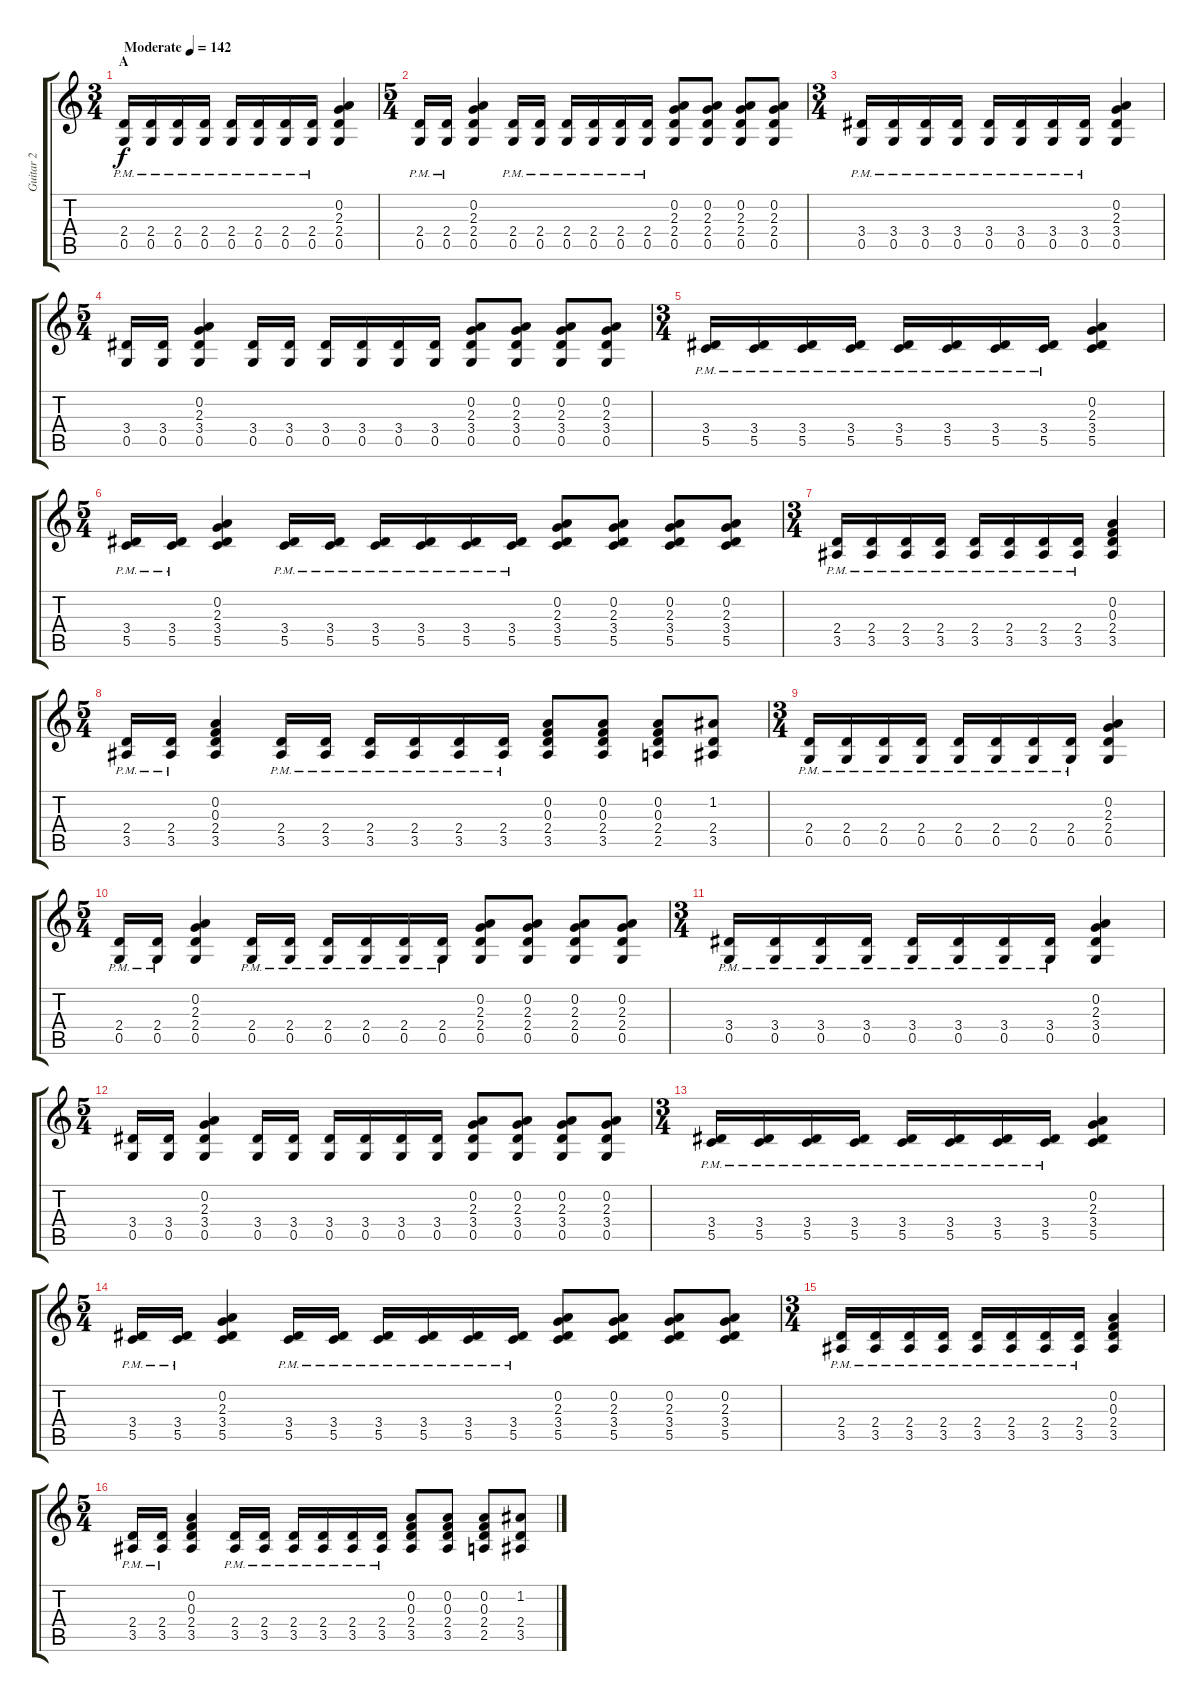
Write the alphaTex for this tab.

\track ("Guitar 2" "Guitar 2") {instrument distortionguitar}
\staff {score tabs}
\tuning (D4 A3 F3 C3 G2 C2) {hide}
\ts (3 4)
\section ("" "A")
\tempo (142 "Moderate")
\clef g2
\ks c
(2.4{pm} 0.5{pm}).16{dy f instrument distortionguitar} (2.4{pm} 0.5{pm}).16 (2.4{pm} 0.5{pm}).16 (2.4{pm} 0.5{pm}).16 (2.4{pm} 0.5{pm}).16 (2.4{pm} 0.5{pm}).16 (2.4{pm} 0.5{pm}).16 (2.4{pm} 0.5{pm}).16 (0.2 2.3 2.4 0.5).4 |
\ts (5 4)
(2.4{pm} 0.5{pm}).16 (2.4{pm} 0.5{pm}).16 (0.2 2.3 2.4 0.5).4 (2.4{pm} 0.5{pm}).16 (2.4{pm} 0.5{pm}).16 (2.4{pm} 0.5{pm}).16 (2.4{pm} 0.5{pm}).16 (2.4{pm} 0.5{pm}).16 (2.4{pm} 0.5{pm}).16 (0.2 2.3 2.4 0.5).8 (0.2 2.3 2.4 0.5).8 (0.2 2.3 2.4 0.5).8 (0.2 2.3 2.4 0.5).8 |
\ts (3 4)
(3.4{pm} 0.5{pm}).16 (3.4{pm} 0.5{pm}).16 (3.4{pm} 0.5{pm}).16 (3.4{pm} 0.5{pm}).16 (3.4{pm} 0.5{pm}).16 (3.4{pm} 0.5{pm}).16 (3.4{pm} 0.5{pm}).16 (3.4{pm} 0.5{pm}).16 (0.2 2.3 3.4 0.5).4 |
\ts (5 4)
(3.4 0.5).16 (3.4 0.5).16 (0.2 2.3 3.4 0.5).4 (3.4 0.5).16 (3.4 0.5).16 (3.4 0.5).16 (3.4 0.5).16 (3.4 0.5).16 (3.4 0.5).16 (0.2 2.3 3.4 0.5).8 (0.2 2.3 3.4 0.5).8 (0.2 2.3 3.4 0.5).8 (0.2 2.3 3.4 0.5).8 |
\ts (3 4)
(3.4{pm} 5.5{pm}).16 (3.4{pm} 5.5{pm}).16 (3.4{pm} 5.5{pm}).16 (3.4{pm} 5.5{pm}).16 (3.4{pm} 5.5{pm}).16 (3.4{pm} 5.5{pm}).16 (3.4{pm} 5.5{pm}).16 (3.4{pm} 5.5{pm}).16 (0.2 2.3 3.4 5.5).4 |
\ts (5 4)
(3.4{pm} 5.5{pm}).16 (3.4{pm} 5.5{pm}).16 (0.2 2.3 3.4 5.5).4 (3.4{pm} 5.5{pm}).16 (3.4{pm} 5.5{pm}).16 (3.4{pm} 5.5{pm}).16 (3.4{pm} 5.5{pm}).16 (3.4{pm} 5.5{pm}).16 (3.4{pm} 5.5{pm}).16 (0.2 2.3 3.4 5.5).8 (0.2 2.3 3.4 5.5).8 (0.2 2.3 3.4 5.5).8 (0.2 2.3 3.4 5.5).8 |
\ts (3 4)
(2.4{pm} 3.5{pm}).16 (2.4{pm} 3.5{pm}).16 (2.4{pm} 3.5{pm}).16 (2.4{pm} 3.5{pm}).16 (2.4{pm} 3.5{pm}).16 (2.4{pm} 3.5{pm}).16 (2.4{pm} 3.5{pm}).16 (2.4{pm} 3.5{pm}).16 (0.2 0.3 2.4 3.5).4 |
\ts (5 4)
(2.4{pm} 3.5{pm}).16 (2.4{pm} 3.5{pm}).16 (0.2 0.3 2.4 3.5).4 (2.4{pm} 3.5{pm}).16 (2.4{pm} 3.5{pm}).16 (2.4{pm} 3.5{pm}).16 (2.4{pm} 3.5{pm}).16 (2.4{pm} 3.5{pm}).16 (2.4{pm} 3.5{pm}).16 (0.2 0.3 2.4 3.5).8 (0.2 0.3 2.4 3.5).8 (0.2 0.3 2.4 2.5).8 (1.2 2.4 3.5).8 |
\ts (3 4)
(2.4{pm} 0.5{pm}).16 (2.4{pm} 0.5{pm}).16 (2.4{pm} 0.5{pm}).16 (2.4{pm} 0.5{pm}).16 (2.4{pm} 0.5{pm}).16 (2.4{pm} 0.5{pm}).16 (2.4{pm} 0.5{pm}).16 (2.4{pm} 0.5{pm}).16 (0.2 2.3 2.4 0.5).4 |
\ts (5 4)
(2.4{pm} 0.5{pm}).16 (2.4{pm} 0.5{pm}).16 (0.2 2.3 2.4 0.5).4 (2.4{pm} 0.5{pm}).16 (2.4{pm} 0.5{pm}).16 (2.4{pm} 0.5{pm}).16 (2.4{pm} 0.5{pm}).16 (2.4{pm} 0.5{pm}).16 (2.4{pm} 0.5{pm}).16 (0.2 2.3 2.4 0.5).8 (0.2 2.3 2.4 0.5).8 (0.2 2.3 2.4 0.5).8 (0.2 2.3 2.4 0.5).8 |
\ts (3 4)
(3.4{pm} 0.5{pm}).16 (3.4{pm} 0.5{pm}).16 (3.4{pm} 0.5{pm}).16 (3.4{pm} 0.5{pm}).16 (3.4{pm} 0.5{pm}).16 (3.4{pm} 0.5{pm}).16 (3.4{pm} 0.5{pm}).16 (3.4{pm} 0.5{pm}).16 (0.2 2.3 3.4 0.5).4 |
\ts (5 4)
(3.4 0.5).16 (3.4 0.5).16 (0.2 2.3 3.4 0.5).4 (3.4 0.5).16 (3.4 0.5).16 (3.4 0.5).16 (3.4 0.5).16 (3.4 0.5).16 (3.4 0.5).16 (0.2 2.3 3.4 0.5).8 (0.2 2.3 3.4 0.5).8 (0.2 2.3 3.4 0.5).8 (0.2 2.3 3.4 0.5).8 |
\ts (3 4)
(3.4{pm} 5.5{pm}).16 (3.4{pm} 5.5{pm}).16 (3.4{pm} 5.5{pm}).16 (3.4{pm} 5.5{pm}).16 (3.4{pm} 5.5{pm}).16 (3.4{pm} 5.5{pm}).16 (3.4{pm} 5.5{pm}).16 (3.4{pm} 5.5{pm}).16 (0.2 2.3 3.4 5.5).4 |
\ts (5 4)
(3.4{pm} 5.5{pm}).16 (3.4{pm} 5.5{pm}).16 (0.2 2.3 3.4 5.5).4 (3.4{pm} 5.5{pm}).16 (3.4{pm} 5.5{pm}).16 (3.4{pm} 5.5{pm}).16 (3.4{pm} 5.5{pm}).16 (3.4{pm} 5.5{pm}).16 (3.4{pm} 5.5{pm}).16 (0.2 2.3 3.4 5.5).8 (0.2 2.3 3.4 5.5).8 (0.2 2.3 3.4 5.5).8 (0.2 2.3 3.4 5.5).8 |
\ts (3 4)
(2.4{pm} 3.5{pm}).16 (2.4{pm} 3.5{pm}).16 (2.4{pm} 3.5{pm}).16 (2.4{pm} 3.5{pm}).16 (2.4{pm} 3.5{pm}).16 (2.4{pm} 3.5{pm}).16 (2.4{pm} 3.5{pm}).16 (2.4{pm} 3.5{pm}).16 (0.2 0.3 2.4 3.5).4 |
\ts (5 4)
(2.4{pm} 3.5{pm}).16 (2.4{pm} 3.5{pm}).16 (0.2 0.3 2.4 3.5).4 (2.4{pm} 3.5{pm}).16 (2.4{pm} 3.5{pm}).16 (2.4{pm} 3.5{pm}).16 (2.4{pm} 3.5{pm}).16 (2.4{pm} 3.5{pm}).16 (2.4{pm} 3.5{pm}).16 (0.2 0.3 2.4 3.5).8 (0.2 0.3 2.4 3.5).8 (0.2 0.3 2.4 2.5).8 (1.2 2.4 3.5).8
